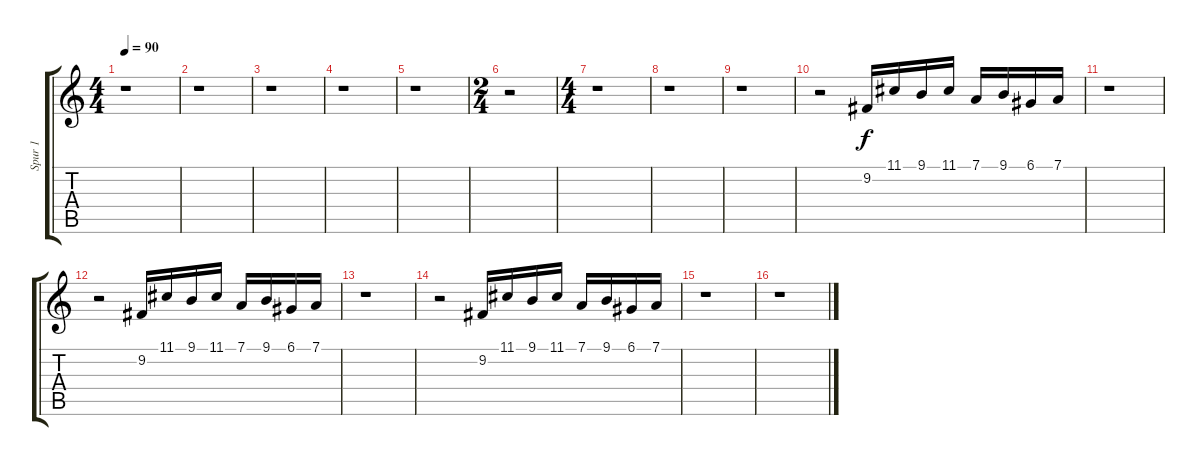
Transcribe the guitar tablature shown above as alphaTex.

\track ("Spur 1" "Spur 1") {instrument harpsichord}
\staff {score tabs}
\tuning (D4 A3 F3 C3 G2 C2) {hide}
\ts (4 4)
\tempo 90
\clef g2
\ks c
r.1{dy f} |
r.1 |
r.1 |
r.1 |
r.1 |
\ts (2 4)
r.2 |
\ts (4 4)
r.1 |
r.1 |
r.1 |
r.2 9.2.16 11.1.16 9.1.16 11.1.16 7.1.16 9.1.16 6.1.16 7.1.16 |
r.1 |
r.2 9.2.16 11.1.16 9.1.16 11.1.16 7.1.16 9.1.16 6.1.16 7.1.16 |
r.1 |
r.2 9.2.16 11.1.16 9.1.16 11.1.16 7.1.16 9.1.16 6.1.16 7.1.16 |
r.1 |
r.1
